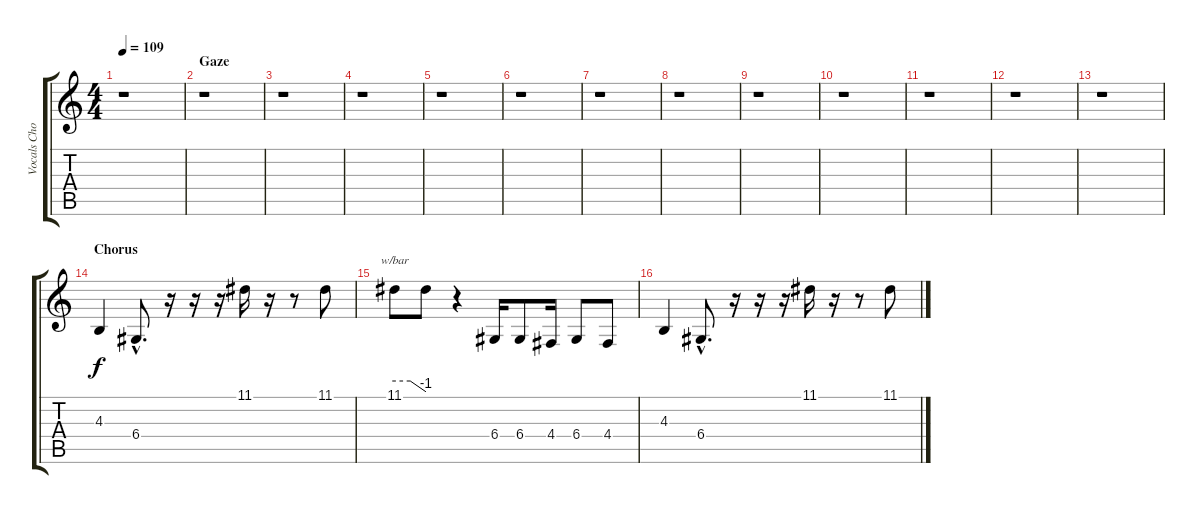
\track ("Vocals Chorus" "Vocals Cho") {instrument flute}
\staff {score tabs}
\tuning (E4 B3 G3 D3 A2 E2) {hide}
\ts (4 4)
\tempo 109
\clef g2
\ks c
r.1{dy f} |
\section ("" "Gaze")
r.1 |
r.1 |
r.1 |
r.1 |
r.1 |
r.1 |
r.1 |
r.1 |
r.1 |
r.1 |
r.1 |
r.1 |
\section ("" "Chorus")
4.3.4 6.4{hac}.8{d} r.16 r.16 r.16 11.1.16 r.16 r.8 11.1.8 |
11.1.8{tbe (custom default 0 0 30 0 60 -4)} 11.1{t}.8 r.4 6.4.16 6.4.8 4.4.16 6.4.8 4.4.8 |
4.3.4 6.4{hac}.8{d} r.16 r.16 r.16 11.1.16 r.16 r.8 11.1.8
